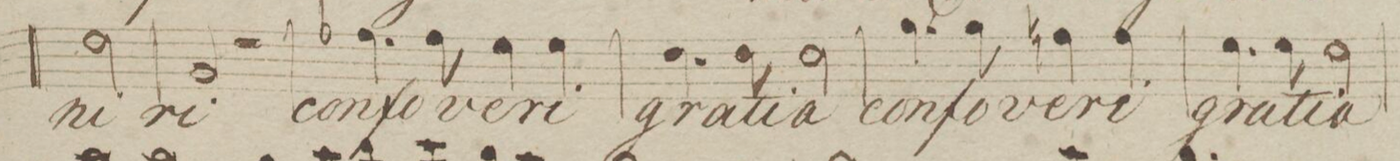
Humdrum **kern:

**kern	**text
*I"Bas.	*
*clefF4	*
*k[b-e-]	*
*met(c)	*
*M4/4	*
2F\	-ni-
=80	=80
2BB-/	-ri
2r	.
=81	=81
4.A-X\	con-
8A-\	-fo-
4G\	-ve-
4G\	-ri
=82	=82
4.F\	gra-
8F\	-ti-
2E-\	-a
=83	=83
4.B-\	con-
8B-\	-fo-
4An\	-ve-
4A\	-ri
=84	=84
4.G\	gra-
8G\	-ti-
2F\	-a
=85	=85
*-	*-
